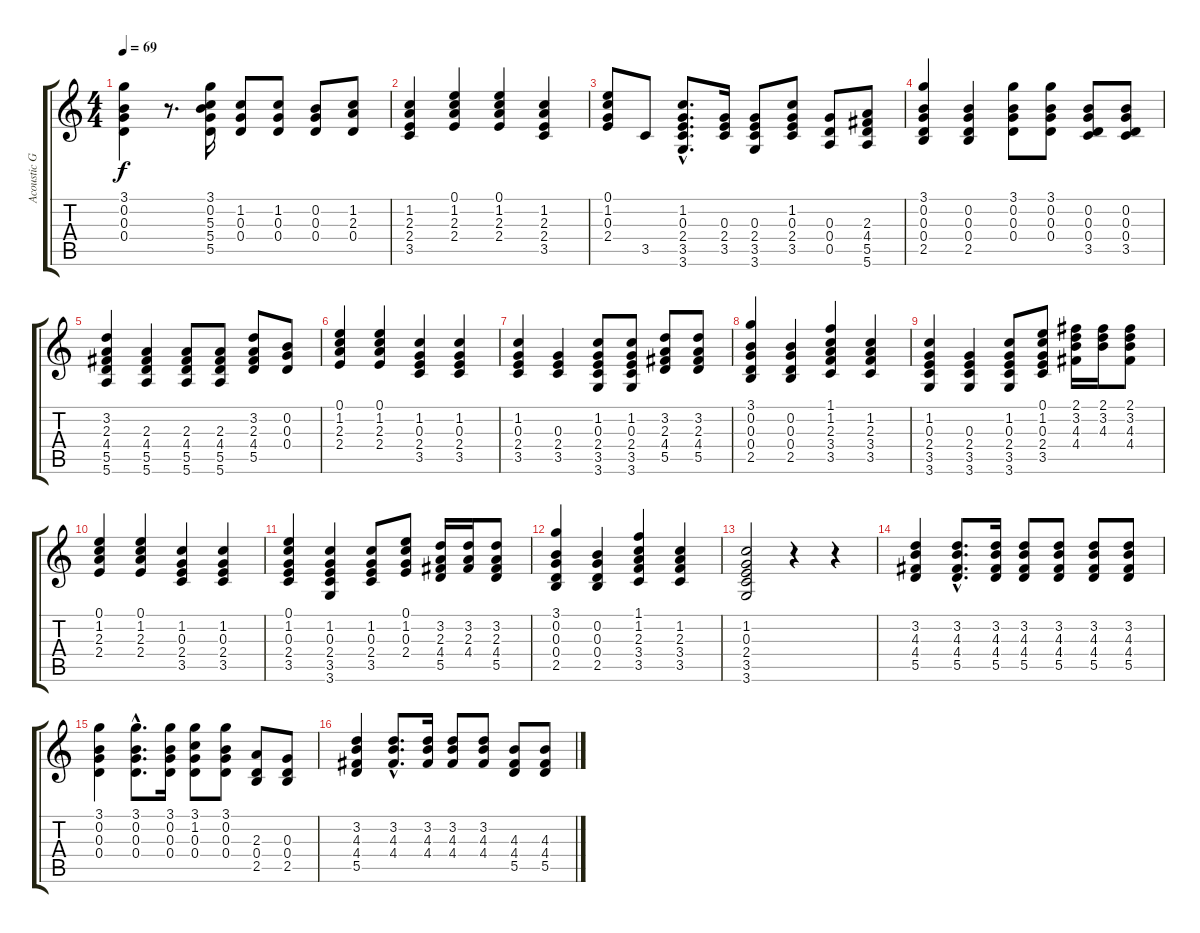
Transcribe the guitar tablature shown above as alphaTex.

\track ("Acoustic Guitar" "Acoustic G") {instrument acousticguitarsteel}
\staff {score tabs}
\tuning (E4 B3 G3 D3 A2 E2) {hide}
\ts (4 4)
\tempo 69
\clef g2
\ks c
(3.1 0.2 0.3 0.4).4{dy f} r.8{d} (3.1 0.2 5.3 5.4 5.5).16 (1.2 0.3 0.4).8 (1.2 0.3 0.4).8 (0.2 0.3 0.4).8 (1.2 2.3 0.4).8 |
(1.2 2.3 2.4 3.5).4 (0.1 1.2 2.3 2.4).4 (0.1 1.2 2.3 2.4).4 (1.2 2.3 2.4 3.5).4 |
(0.1 1.2 0.3 2.4).8 3.5.8 (1.2{hac} 0.3{hac} 2.4{hac} 3.5{hac} 3.6{hac}).8{d} (0.3 2.4 3.5).16 (0.3 2.4 3.5 3.6).8 (1.2 0.3 2.4 3.5).8 (0.3 0.4 0.5).8 (2.3 4.4 5.5 5.6).8 |
(3.1 0.2 0.3 0.4 2.5).4 (0.2 0.3 0.4 2.5).4 (3.1 0.2 0.3 0.4).8 (3.1 0.2 0.3 0.4).8 (0.2 0.3 0.4 3.5).8 (0.2 0.3 0.4 3.5).8 |
(3.2 2.3 4.4 5.5 5.6).4 (2.3 4.4 5.5 5.6).4 (2.3 4.4 5.5 5.6).8 (2.3 4.4 5.5 5.6).8 (3.2 2.3 4.4 5.5).8 (0.2 0.3 0.4).8 |
(0.1 1.2 2.3 2.4).4 (0.1 1.2 2.3 2.4).4 (1.2 0.3 2.4 3.5).4 (1.2 0.3 2.4 3.5).4 |
(1.2 0.3 2.4 3.5).4 (0.3 2.4 3.5).4 (1.2 0.3 2.4 3.5 3.6).8 (1.2 0.3 2.4 3.5 3.6).8 (3.2 2.3 4.4 5.5).8 (3.2 2.3 4.4 5.5).8 |
(3.1 0.2 0.3 0.4 2.5).4 (0.2 0.3 0.4 2.5).4 (1.1 1.2 2.3 3.4 3.5).4 (1.2 2.3 3.4 3.5).4 |
(1.2 0.3 2.4 3.5 3.6).4 (0.3 2.4 3.5 3.6).4 (1.2 0.3 2.4 3.5 3.6).8 (0.1 1.2 0.3 2.4 3.5).8 (2.1 3.2 4.3 4.4).16 (2.1 3.2 4.3).16 (2.1 3.2 4.3 4.4).8 |
(0.1 1.2 2.3 2.4).4 (0.1 1.2 2.3 2.4).4 (1.2 0.3 2.4 3.5).4 (1.2 0.3 2.4 3.5).4 |
(0.1 1.2 0.3 2.4 3.5).4 (1.2 0.3 2.4 3.5 3.6).4 (1.2 0.3 2.4 3.5).8 (0.1 1.2 0.3 2.4).8 (3.2 2.3 4.4 5.5).16 (3.2 2.3 4.4).16 (3.2 2.3 4.4 5.5).8 |
(3.1 0.2 0.3 0.4 2.5).4 (0.2 0.3 0.4 2.5).4 (1.1 1.2 2.3 3.4 3.5).4 (1.2 2.3 3.4 3.5).4 |
(1.2 0.3 2.4 3.5 3.6).2 r.4 r.4 |
(3.2 4.3 4.4 5.5).4 (3.2{hac} 4.3{hac} 4.4{hac} 5.5{hac}).8{d} (3.2 4.3 4.4 5.5).16 (3.2 4.3 4.4 5.5).8 (3.2 4.3 4.4 5.5).8 (3.2 4.3 4.4 5.5).8 (3.2 4.3 4.4 5.5).8 |
(3.1 0.2 0.3 0.4).4 (3.1{hac} 0.2{hac} 0.3{hac} 0.4{hac}).8{d} (3.1 0.2 0.3 0.4).16 (3.1 1.2 0.3 0.4).8 (3.1 0.2 0.3 0.4).8 (2.3 0.4 2.5).8 (0.3 0.4 2.5).8 |
(3.2 4.3 4.4 5.5).4 (3.2{hac} 4.3{hac} 4.4{hac}).8{d} (3.2 4.3 4.4).16 (3.2 4.3 4.4).8 (3.2 4.3 4.4).8 (4.3 4.4 5.5).8 (4.3 4.4 5.5).8
